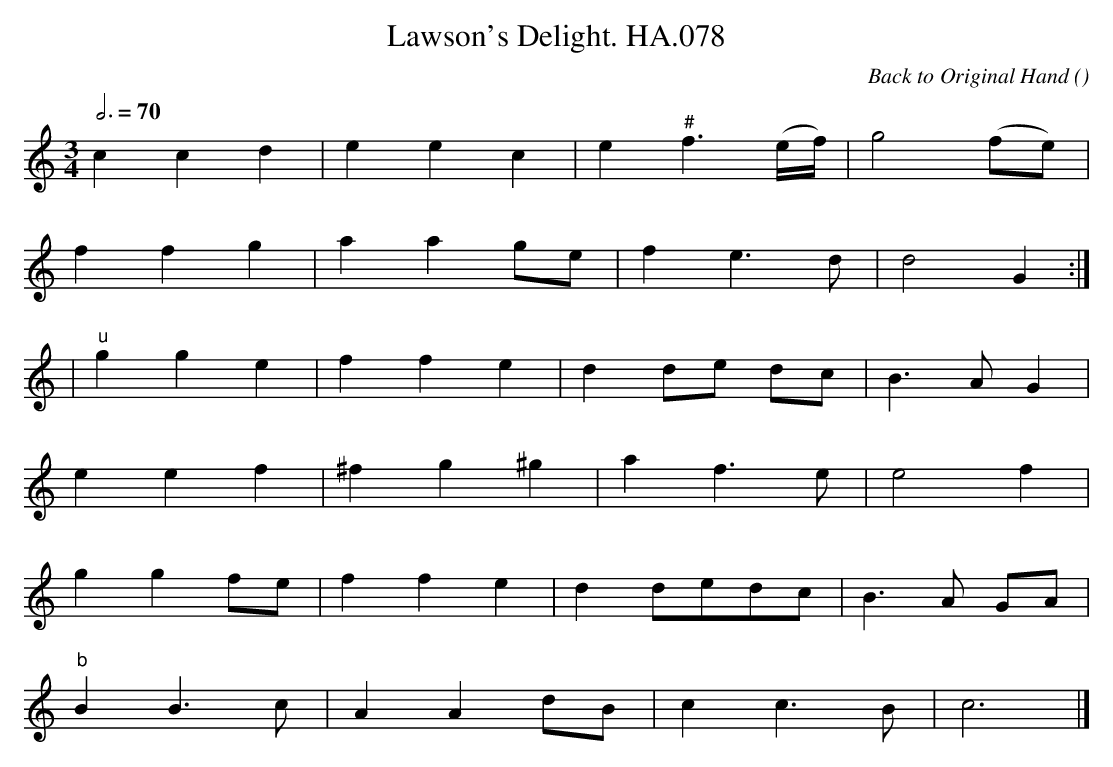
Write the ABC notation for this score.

X:1
T:Lawson's Delight. HA.078
M:3/4
L:1/4
Q:3/4=70
C:Back to Original Hand
O:
K:C
ccd|eec|e"^#"f3/2(e/4f/4)|g2(f/e/)|
ffg|aag/e/|fe>d|d2G:|
|"^u"gge|ffe|dd/e/ d/c/|B>AG|
eef|^fg^g|af>e|e2f|
ggf/e/|ffe|dd/e/d/c/|B>A G/A/|
"^b"BB>c|AAd/B/|cc>B|c3|]
